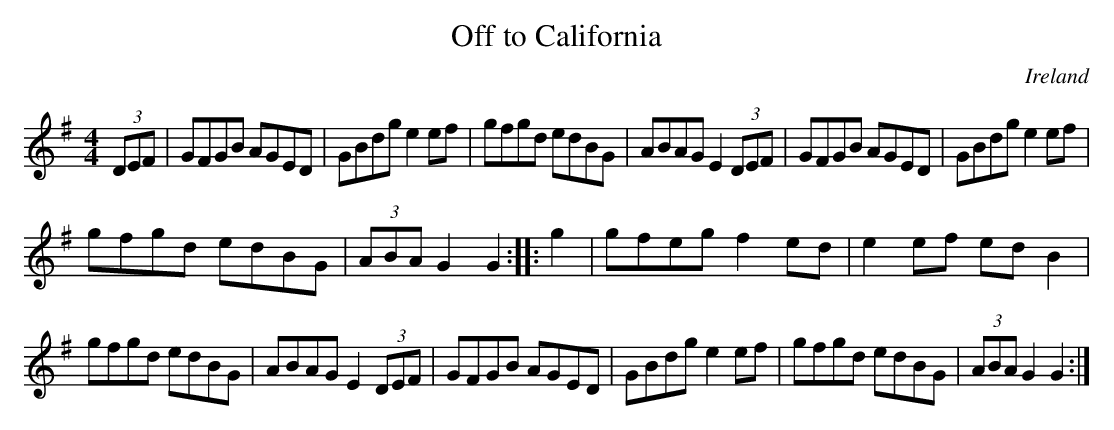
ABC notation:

X:1
T:Off to California
M:4/4
O:Ireland
K:G major
(3DEF|\
GFGB AGED|GBdg e2ef|gfgd edBG|ABAG E2(3DEF|\
GFGB AGED|GBdg e2ef|
gfgd edBG|(3ABA G2G2::\
g2|\
gfeg f2ed|e2ef edB2|
gfgd edBG|ABAG E2(3DEF|\
GFGB AGED|GBdg e2ef|gfgd edBG|(3ABA G2 G2:|
